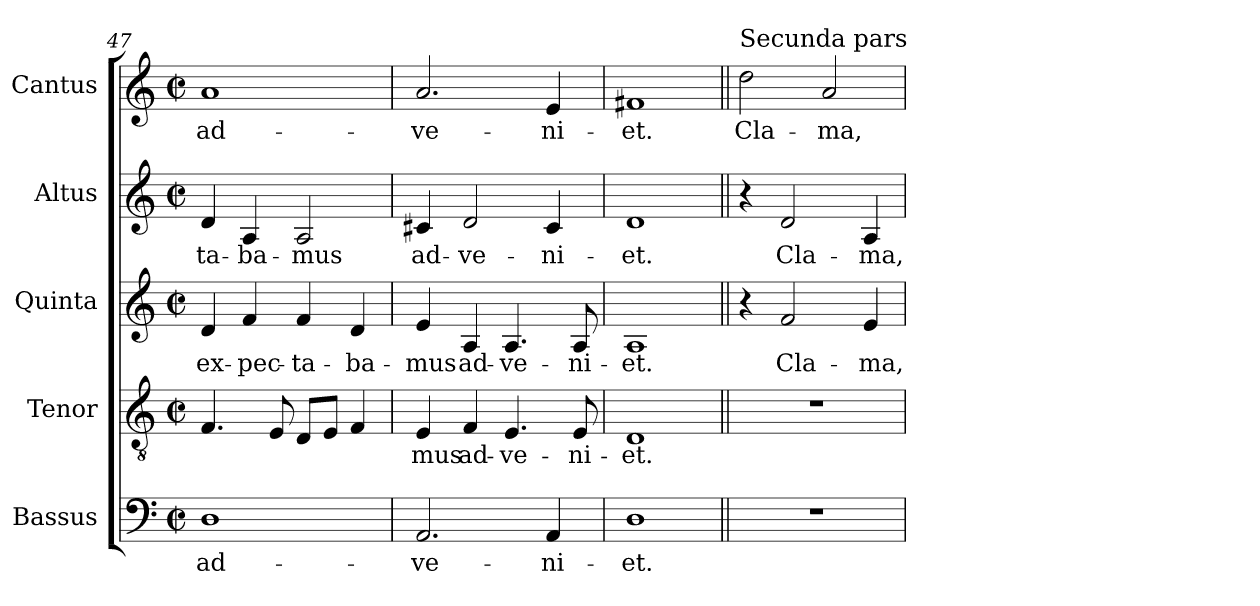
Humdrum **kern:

**kern	**text	**kern	**text	**kern	**text	**kern	**text	**kern	**text
*part5	*part5	*part4	*part4	*part3	*part3	*part2	*part2	*part1	*part1
*staff5	*staff5	*staff4	*staff4	*staff3	*staff3	*staff2	*staff2	*staff1	*staff1
*I"Bassus	*	*I"Tenor	*	*I"Quinta	*	*I"Altus	*	*I"Cantus	*
*I'B.	*	*I'T.	*	*I'A.	*	*I'A.	*	*I'S.	*
*clefF4	*	*clefGv2	*	*clefG2	*	*clefG2	*	*clefG2	*
*	*	*ITrd7c12	*	*	*	*	*	*	*
*k[]	*	*k[]	*	*k[]	*	*k[]	*	*k[]	*
*C:	*	*C:	*	*C:	*	*C:	*	*C:	*
*M2/2	*	*M2/2	*	*M2/2	*	*M2/2	*	*M2/2	*
*met(c|)	*	*met(c|)	*	*met(c|)	*	*met(c|)	*	*met(c|)	*
=47	=47	=47	=47	=47	=47	=47	=47	=47	=47
!	!LO:LY:b:color=#000000	!	!	!	!	!	!	!	!
!	!	!	!	!	!LO:LY:b:color=#000000	!	!	!	!
!	!	!	!	!	!	!	!LO:LY:b:color=#000000	!	!
!	!	!	!	!	!	!	!	!	!LO:LY:b:color=#000000
1Di	ad-	4.FFi/	.	4di/	ex-	4di/	-ta-	1ai	ad-
!	!	!	!	!	!LO:LY:b:color=#000000	!	!	!	!
!	!	!	!	!	!	!	!LO:LY:b:color=#000000	!	!
.	.	.	.	4fi/	-pec-	4Ai/	-ba-	.	.
.	.	8EEi/	.	.	.	.	.	.	.
!	!	!	!	!	!LO:LY:b:color=#000000	!	!	!	!
!	!	!	!	!	!	!	!LO:LY:b:color=#000000	!	!
.	.	8DDi/L	.	4fi/	-ta-	2Ai/	-mus	.	.
.	.	8EEi/J	.	.	.	.	.	.	.
!	!	!	!	!	!LO:LY:b:color=#000000	!	!	!	!
.	.	4FFi/	.	4di/	-ba-	.	.	.	.
=48	=48	=48	=48	=48	=48	=48	=48	=48	=48
!	!LO:LY:b:color=#000000	!	!	!	!	!	!	!	!
!	!	!	!LO:LY:b:color=#000000	!	!	!	!	!	!
!	!	!	!	!	!LO:LY:b:color=#000000	!	!	!	!
!	!	!	!	!	!	!	!LO:LY:b:color=#000000	!	!
!	!	!	!	!	!	!	!	!	!LO:LY:b:color=#000000
2.AAi/	-ve-	4EEi/	-mus	4ei/	-mus	4c#Xi/	ad-	2.ai/	-ve-
!	!	!	!LO:LY:b:color=#000000	!	!	!	!	!	!
!	!	!	!	!	!LO:LY:b:color=#000000	!	!	!	!
!	!	!	!	!	!	!	!LO:LY:b:color=#000000	!	!
.	.	4FFi/	ad-	4Ai/	ad-	2di/	-ve-	.	.
!	!	!	!LO:LY:b:color=#000000	!	!	!	!	!	!
!	!	!	!	!	!LO:LY:b:color=#000000	!	!	!	!
.	.	4.EEi/	-ve-	4.Ai/	-ve-	.	.	.	.
!	!LO:LY:b:color=#000000	!	!	!	!	!	!	!	!
!	!	!	!	!	!	!	!LO:LY:b:color=#000000	!	!
!	!	!	!	!	!	!	!	!	!LO:LY:b:color=#000000
4AAi/	-ni-	.	.	.	.	4c#i/	-ni-	4ei/	-ni-
!	!	!	!LO:LY:b:color=#000000	!	!	!	!	!	!
!	!	!	!	!	!LO:LY:b:color=#000000	!	!	!	!
.	.	8EEi/	-ni-	8Ai/	-ni-	.	.	.	.
=49	=49	=49	=49	=49	=49	=49	=49	=49	=49
!	!LO:LY:b:color=#000000	!	!	!	!	!	!	!	!
!	!	!	!LO:LY:b:color=#000000	!	!	!	!	!	!
!	!	!	!	!	!LO:LY:b:color=#000000	!	!	!	!
!	!	!	!	!	!	!	!LO:LY:b:color=#000000	!	!
!	!	!	!	!	!	!	!	!	!LO:LY:b:color=#000000
1Di	-et.	1DDi	-et.	1Ai	-et.	1di	-et.	1f#Xi	-et.
!!LO:LB:g=z
=50||	=50||	=50||	=50||	=50||	=50||	=50||	=50||	=50||	=50||
!	!	!	!	!	!	!	!	!LO:TX:a:t=Secunda pars	!
!	!	!	!	!	!	!	!	!	!LO:LY:b:color=#000000
1r	.	1r	.	4r	.	4r	.	2ddi\	Cla-
!	!	!	!	!	!LO:LY:b:color=#000000	!	!	!	!
!	!	!	!	!	!	!	!LO:LY:b:color=#000000	!	!
.	.	.	.	2fi/	Cla-	2di/	Cla-	.	.
!	!	!	!	!	!	!	!	!	!LO:LY:b:color=#000000
.	.	.	.	.	.	.	.	2ai/	-ma,
!	!	!	!	!	!LO:LY:b:color=#000000	!	!	!	!
!	!	!	!	!	!	!	!LO:LY:b:color=#000000	!	!
.	.	.	.	4ei/	-ma,	4Ai/	-ma,	.	.
=	=	=	=	=	=	=	=	=	=
*-	*-	*-	*-	*-	*-	*-	*-	*-	*-
